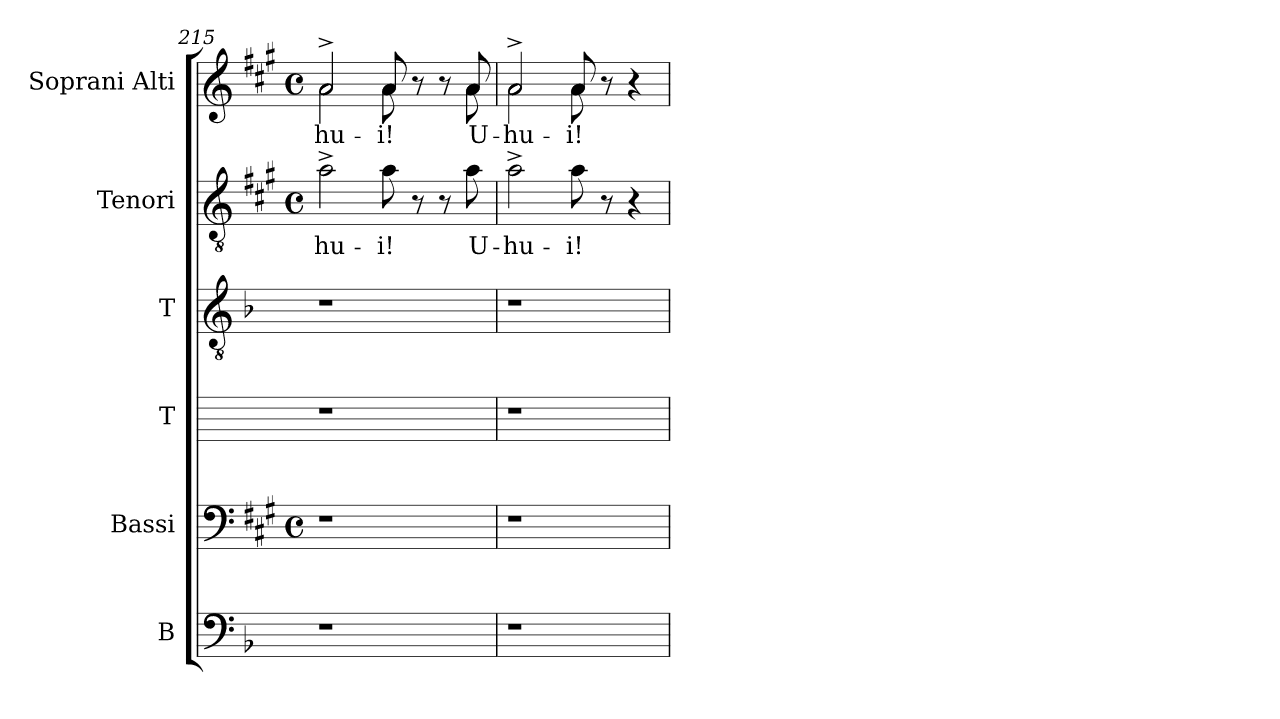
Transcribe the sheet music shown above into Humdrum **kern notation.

**kern	**kern	**kern	**kern	**kern	**text	**kern	**text
*part6	*part5	*part4	*part3	*part2	*part2	*part1	*part1
*staff6	*staff5	*staff4	*staff3	*staff2	*staff2	*staff1	*staff1
*I"B	*I"Bassi	*I"T	*I"T	*I"Tenori	*	*I"Soprani  Alti	*
*I'B	*I'B	*I'T	*I'T	*I'T	*	*I'S  A	*
!!LO:LB:g=z
*clefF4	*clefF4	*	*clefGv2	*clefGv2	*	*clefG2	*
*k[b-]	*k[f#c#g#]	*	*k[b-]	*k[f#c#g#]	*	*k[f#c#g#]	*
*F:	*A:	*	*F:	*A:	*	*A:	*
*	*M4/4	*	*	*M4/4	*	*M4/4	*
*	*met(c)	*	*	*met(c)	*	*met(c)	*
=215	=215	=215	=215	=215	=215	=215	=215
!	!	!	!	!	!LO:LY:b:cj	!	!LO:LY:b:cj
*	*	*	*	*	*	*^	*
1r	1r	1r	1r	2a^>\	-hu-	2a^>/	2a\	-hu-
!	!	!	!	!	!LO:LY:b:cj	!	!	!LO:LY:b:cj
.	.	.	.	8a\	-i!	8a/	8a\	-i!
.	.	.	.	8r	.	8r	4ryy	.
.	.	.	.	8r	.	8r	.	.
!	!	!	!	!	!LO:LY:b:cj	!	!	!LO:LY:b:cj
.	.	.	.	8a\	U-	8a/	8a\	U-
=216	=216	=216	=216	=216	=216	=216	=216	=216
!	!	!	!	!	!LO:LY:b:cj	!	!	!LO:LY:b:cj
1r	1r	1r	1r	2a^>\	-hu-	2a^>/	2a\	-hu-
!	!	!	!	!	!LO:LY:b:cj	!	!	!LO:LY:b:cj
.	.	.	.	8a\	-i!	8a/	8a\	-i!
.	.	.	.	8r	.	8r	4.ryy	.
.	.	.	.	4r	.	4r	.	.
*	*	*	*	*	*	*v	*v	*
=	=	=	=	=	=	=	=
*-	*-	*-	*-	*-	*-	*-	*-
